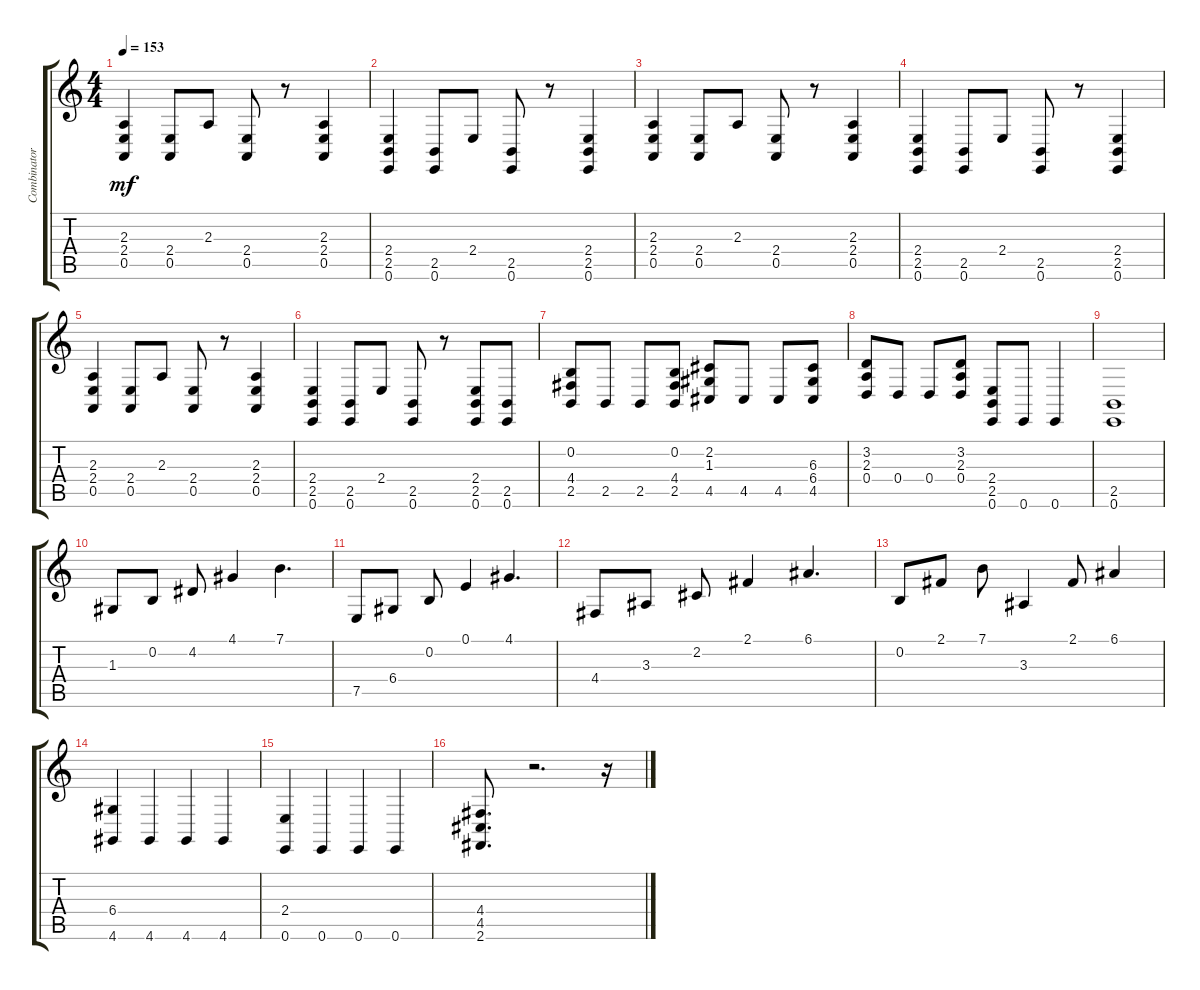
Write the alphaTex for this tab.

\track ("Combinator 2 (Staff 1)" "Combinator") {instrument acousticgrandpiano}
\staff {score tabs}
\tuning (E4 B3 G3 D3 A2 E2) {hide}
\ts (4 4)
\tempo 153
\clef g2
\ks c
(2.3 2.4 0.5).4{dy mf} (2.4 0.5).8 2.3.8 (2.4 0.5).8 r.8 (2.3 2.4 0.5).4 |
(2.4 2.5 0.6).4 (2.5 0.6).8 2.4.8 (2.5 0.6).8 r.8 (2.4 2.5 0.6).4 |
(2.3 2.4 0.5).4 (2.4 0.5).8 2.3.8 (2.4 0.5).8 r.8 (2.3 2.4 0.5).4 |
(2.4 2.5 0.6).4 (2.5 0.6).8 2.4.8 (2.5 0.6).8 r.8 (2.4 2.5 0.6).4 |
(2.3 2.4 0.5).4 (2.4 0.5).8 2.3.8 (2.4 0.5).8 r.8 (2.3 2.4 0.5).4 |
(2.4 2.5 0.6).4 (2.5 0.6).8 2.4.8 (2.5 0.6).8 r.8 (2.4 2.5 0.6).8 (2.5 0.6).8 |
(0.2 4.4 2.5).8 2.5.8 2.5.8 (0.2 4.4 2.5).8 (2.2 1.3 4.5).8 4.5.8 4.5.8 (6.3 6.4 4.5).8 |
(3.2 2.3 0.4).8 0.4.8 0.4.8 (3.2 2.3 0.4).8 (2.4 2.5 0.6).8 0.6.8 0.6.4 |
(2.5 0.6).1 |
1.3.8 0.2.8 4.2.8 4.1.4 7.1.4{d} |
7.5.8 6.4.8 0.2.8 0.1.4 4.1.4{d} |
4.4.8 3.3.8 2.2.8 2.1.4 6.1.4{d} |
0.2.8 2.1.8 7.1.8 3.3.4 2.1.8 6.1.4 |
(6.4 4.6).4 4.6.4 4.6.4 4.6.4 |
(2.4 0.6).4 0.6.4 0.6.4 0.6.4 |
(4.4 4.5 2.6).8{d} r.2{d} r.16
